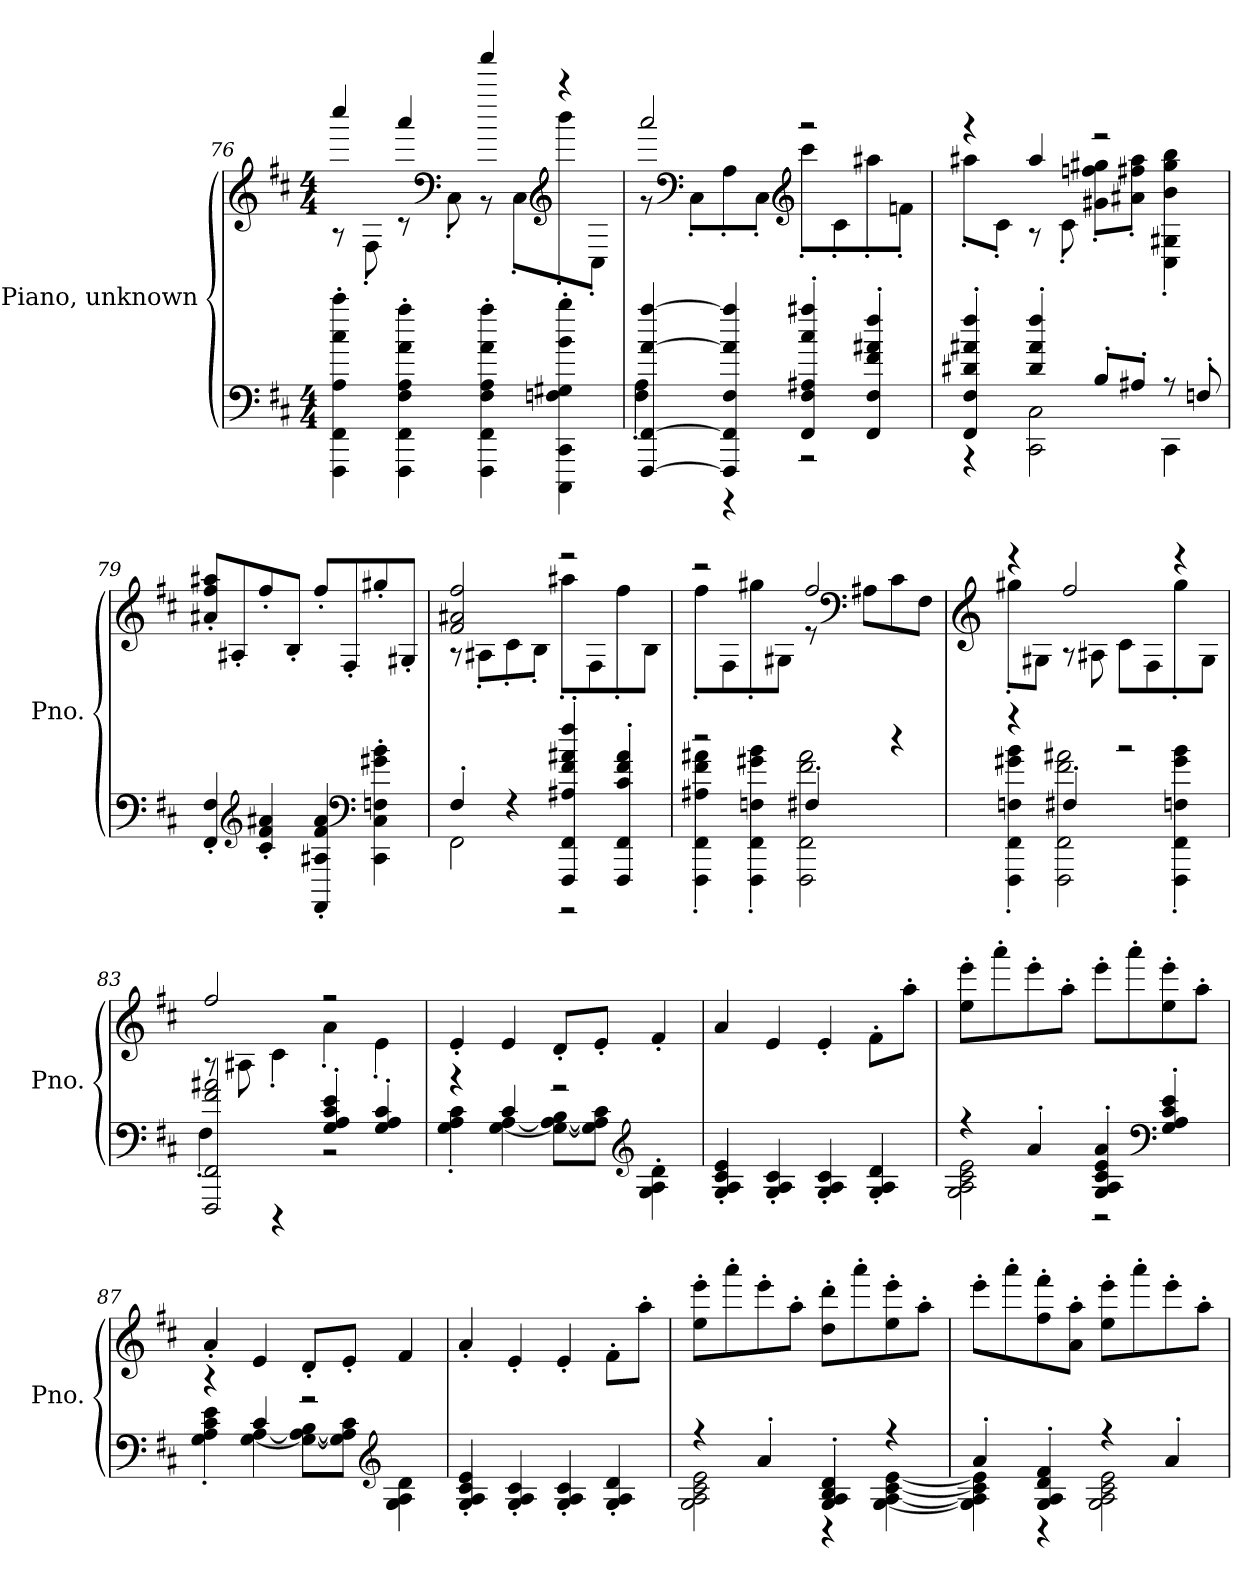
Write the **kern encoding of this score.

**kern	**kern
*part1	*part1
*staff2	*staff1
*I"Piano, unknown	*
*I'Pno.	*
*clefF4	*clefG2
*k[f#c#]	*k[f#c#]
*M4/4	*M4/4
=76	=76
*	*^
4FFF#\' 4FF#\' 4A\' 4cc#\' 4ccc#\'	4cccc#/	8r
.	.	8F#'\
4FFF#\' 4FF#\' 4F#\' 4A\' 4a\' 4aa\'	4aaa/	8r
*	*clefF4	*
.	.	8C#'\
4FFF#\' 4FF#\' 4F#\' 4A\' 4a\' 4aa\'	4aaa/	8r
.	.	8C#'\L
*	*clefG2	*
4CCC#\' 4CC#\' 4Fn\' 4G#X\' 4b\' 4bb\'	4r	8bbb'\
.	.	8C#'\J
!!LO:LB:g=z	!!
=77	=77	=77
*^	*	*
[4FFF#/ [4FF#/ [4a/ [4aa/	4F#\' 4A\'	2aaa/	8r
*	*	*clefF4	*
.	.	.	8C#'\L
4FFF#/] 4FF#/] 4F#/ 4a/] 4aa/]	4r	.	8A'\
.	.	.	8C#'\J
*	*	*clefG2	*
4FF#/' 4F#/' 4A#X/' 4cc#/' 4aa#X/'	2r	2r	8ccc#'\L
.	.	.	8c#'\
4FF#/' 4F#/' 4f#/' 4a#X/' 4ff#/'	.	.	8aa#X'\
.	.	.	8fn'\J
=78	=78	=78	=78
4FF#/' 4F#/' 4d#X/' 4a#X/' 4ff#/'	4r	4r	8aa#X'\L
.	.	.	8c#'\J
4d#/' 4a#/' 4ff#/'	2CC#\ 2C#\	4aa#/	8r
.	.	.	8c#'\
8B'/L	.	2r	8g#X\' 8ffn\' 8gg#X\'L
8A#X'/J	.	.	8a#X\' 8ff#X\' 8aa#\'J
8r	4CC#\	.	4C#\' 4G#X\' 4b\' 4gg#\' 4bb\'
8Fn'/	.	.	.
*v	*v	*	*
*	*v	*v
=79	=79
4FF#/' 4F#/'	8a#X/' 8ff#/' 8aa#X/'L
.	8A#X'/
*clefG2	*
4c#/' 4f#/' 4a#X/'	8ff#'/
.	8B'/J
4FF#/' 4A#X/' 4f#/' 4a#/'	8ff#'/L
.	8F#'/
*clefF4	*
4CC#\' 4C#\' 4Fn\' 4g#X\' 4b\'	8gg#X'/
.	8G#X'/J
!!LO:PB:g=z
=80	=80
*^	*^
4F#'/	2FF#\	2f#/ 2a#X/ 2ff#/	8r
.	.	.	8A#X'\L
4r	.	.	8c#'\
.	.	.	8B'\J
4FFF#/' 4FF#/' 4A#X/' 4f#/' 4a#X/' 4ff#/'	2r	2r	8aa#X'\L
.	.	.	8F#\
4FFF#/' 4FF#/' 4c#/' 4f#/' 4a#/'	.	.	8ff#'\
.	.	.	8B\J
=81	=81	=81	=81
2r	4FFF#\' 4FF#\' 4A#X\' 4f#\' 4a#X\'	2r	8ff#'\L
.	.	.	8F#\
.	4FFF#\' 4FF#\' 4Fn\' 4g#X\' 4b\'	.	8gg#X'\
.	.	.	8G#X\J
4F#X'/	2FFF#\ 2FF#\ 2f#\ 2a#\	2ff#/	8r
*	*	*clefF4	*
.	.	.	8A#X\L
4r	.	.	8c#\
.	.	.	8F#\J
=82	=82	=82	=82
*	*	*clefG2	*
4r	4FFF#\' 4FF#\' 4Fn\' 4g#X\' 4b\'	4r	8gg#X'\L
.	.	.	8G#X\J
4F#X'/	2FFF#\ 2FF#\ 2f#\ 2a#X\	2ff#/	8r
.	.	.	8A#X\
2r	.	.	8c#\L
.	.	.	8F#\
.	4FFF#\' 4FF#\' 4Fn\' 4g#\' 4b\'	4r	8gg#'\
.	.	.	8G#\J
!!LO:LB:g=z	!!
=83	=83	=83	=83
2FFF#/ 2FF#/ 2f#/ 2a#X/	4F#'\	2ff#/	8r
.	.	.	8A#X\
.	4r	.	4c#'\
4G/' 4A/' 4c#/' 4e/'	2r	2r	4a'\
4G/' 4A/' 4c#/'	.	.	4e'\
*	*	*v	*v
=84	=84	=84
4r	4G\' 4A\' 4c#\'	4e'/
4c#/	[4G\ [4A\	4e/
2r	8G\_ 8A\_ 8B\L	8d'/L
.	8G\] 8A\] 8c#\J	8e'/J
*clefG2	*	*
.	4G\' 4A\' 4d\'	4f#'/
*v	*v	*
=85	=85
4G/' 4A/' 4c#/' 4e/'	4a/
4G/' 4A/' 4c#/'	4e/
4G/' 4A/' 4c#/'	4e'/
4G/' 4A/' 4d/'	8f#'\L
.	8aa'\J
=86	=86
*^	*
4r	2G\ 2A\ 2c#\ 2e\	8ee\' 8eee\'L
.	.	8aaa'\
4a'/	.	8eee'\
.	.	8aa'\J
4G/' 4A/' 4c#/' 4e/' 4a/'	2r	8eee'\L
.	.	8aaa'\
*clefF4	*	*
4G/' 4A/' 4c#/' 4e/'	.	8ee\' 8eee\'
.	.	8aa'\J
!!LO:LB:g=z
=87	=87	=87
4r	4G\' 4A\' 4c#\' 4e\'	4a'/
4c#/	[4G\ [4A\	4e/
2r	8G\_ 8A\_ 8B\L	8d'/L
.	8G\] 8A\] 8c#\J	8e'/J
*clefG2	*	*
.	4G\ 4A\ 4d\	4f#/
*v	*v	*
=88	=88
4G/' 4A/' 4c#/' 4e/'	4a'/
4G/' 4A/' 4c#/'	4e'/
4G/' 4A/' 4c#/'	4e'/
4G/' 4A/' 4d/'	8f#'\L
.	8aa'\J
=89	=89
*^	*
4r	2G\ 2A\ 2c#\ 2e\	8ee\' 8eee\'L
.	.	8aaa'\
4a'/	.	8eee'\
.	.	8aa'\J
4G/' 4A/' 4B/' 4d/'	4r	8dd\' 8ddd\'L
.	.	8aaa'\
4r	[4G\ [4A\ [4c#\ [4e\	8ee\' 8eee\'
.	.	8aa'\J
=90	=90	=90
4a'/	4G\] 4A\] 4c#\] 4e\]	8eee'\L
.	.	8aaa'\
4G/' 4A/' 4d/' 4f#/'	4r	8ff#\' 8fff#\'
.	.	8a\' 8aa\'J
4r	2G\ 2A\ 2c#\ 2e\	8ee\' 8eee\'L
.	.	8aaa'\
4a'/	.	8eee'\
.	.	8aa'\J
*v	*v	*
=	=
*-	*-
